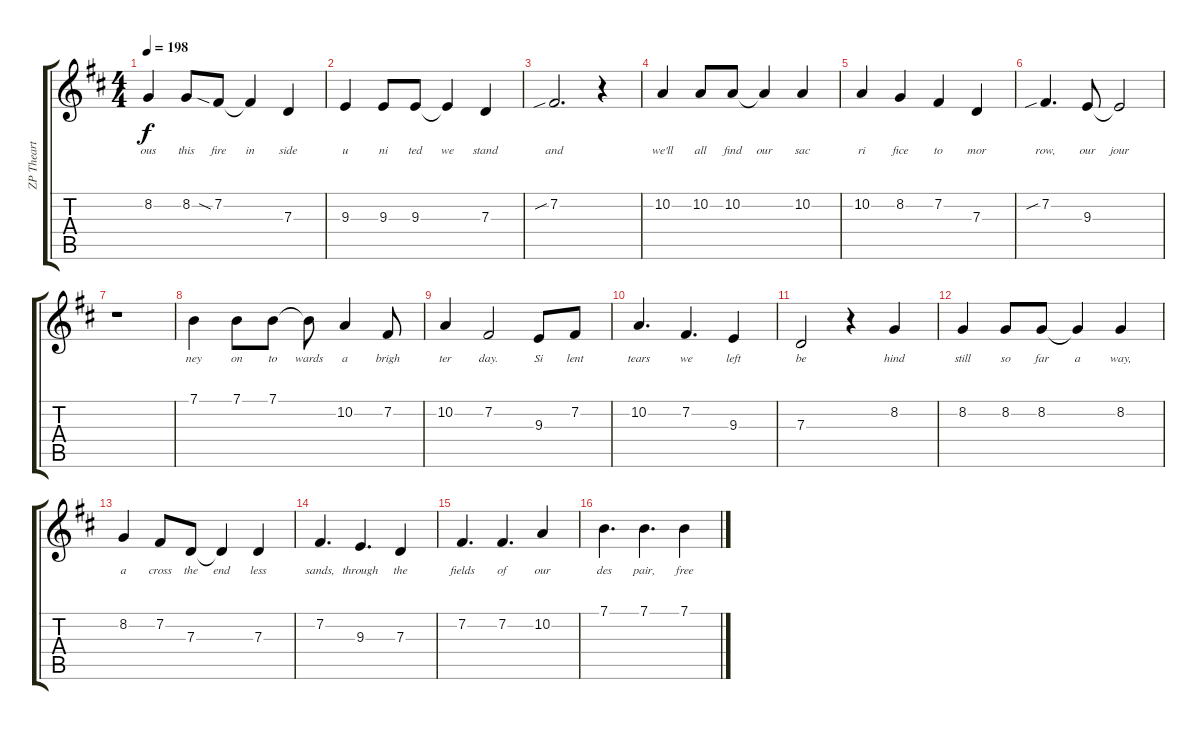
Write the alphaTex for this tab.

\track ("ZP Theart" "ZP Theart") {instrument lead2sawtooth}
\staff {score tabs}
\tuning (E4 B3 G3 D3 A2 E2) {hide}
\ts (4 4)
\tempo 198
\clef g2
\ks bminor
8.2.4{lyrics (0 "ous") lyrics (1 "") lyrics (2 "") lyrics (3 "") lyrics (4 "") dy f} 8.2.8{lyrics (0 "this") lyrics (1 "") lyrics (2 "") lyrics (3 "") lyrics (4 "")} 7.2{sia}.8{lyrics (0 "fire") lyrics (1 "") lyrics (2 "") lyrics (3 "") lyrics (4 "")} 7.2{t}.4{lyrics (0 "in") lyrics (1 "") lyrics (2 "") lyrics (3 "") lyrics (4 "")} 7.3.4{lyrics (0 "side") lyrics (1 "") lyrics (2 "") lyrics (3 "") lyrics (4 "")} |
9.3.4{lyrics (0 "u") lyrics (1 "") lyrics (2 "") lyrics (3 "") lyrics (4 "")} 9.3.8{lyrics (0 "ni") lyrics (1 "") lyrics (2 "") lyrics (3 "") lyrics (4 "")} 9.3.8{lyrics (0 "ted") lyrics (1 "") lyrics (2 "") lyrics (3 "") lyrics (4 "")} 9.3{t}.4{lyrics (0 "we") lyrics (1 "") lyrics (2 "") lyrics (3 "") lyrics (4 "")} 7.3.4{lyrics (0 "stand") lyrics (1 "") lyrics (2 "") lyrics (3 "") lyrics (4 "")} |
7.2{sib}.2{d lyrics (0 "and") lyrics (1 "") lyrics (2 "") lyrics (3 "") lyrics (4 "")} r.4 |
10.2.4{lyrics (0 "we'll") lyrics (1 "") lyrics (2 "") lyrics (3 "") lyrics (4 "")} 10.2.8{lyrics (0 "all") lyrics (1 "") lyrics (2 "") lyrics (3 "") lyrics (4 "")} 10.2.8{lyrics (0 "find") lyrics (1 "") lyrics (2 "") lyrics (3 "") lyrics (4 "")} 10.2{t}.4{lyrics (0 "our") lyrics (1 "") lyrics (2 "") lyrics (3 "") lyrics (4 "")} 10.2.4{lyrics (0 "sac") lyrics (1 "") lyrics (2 "") lyrics (3 "") lyrics (4 "")} |
10.2.4{lyrics (0 "ri") lyrics (1 "") lyrics (2 "") lyrics (3 "") lyrics (4 "")} 8.2.4{lyrics (0 "fice") lyrics (1 "") lyrics (2 "") lyrics (3 "") lyrics (4 "")} 7.2.4{lyrics (0 "to") lyrics (1 "") lyrics (2 "") lyrics (3 "") lyrics (4 "")} 7.3.4{lyrics (0 "mor") lyrics (1 "") lyrics (2 "") lyrics (3 "") lyrics (4 "")} |
7.2{sib}.4{d lyrics (0 "row,") lyrics (1 "") lyrics (2 "") lyrics (3 "") lyrics (4 "")} 9.3.8{lyrics (0 "our") lyrics (1 "") lyrics (2 "") lyrics (3 "") lyrics (4 "")} 9.3{t}.2{lyrics (0 "jour") lyrics (1 "") lyrics (2 "") lyrics (3 "") lyrics (4 "")} |
r.1 |
7.1.4{lyrics (0 "ney") lyrics (1 "") lyrics (2 "") lyrics (3 "") lyrics (4 "")} 7.1.8{lyrics (0 "on") lyrics (1 "") lyrics (2 "") lyrics (3 "") lyrics (4 "")} 7.1.8{lyrics (0 "to") lyrics (1 "") lyrics (2 "") lyrics (3 "") lyrics (4 "")} 7.1{t}.8{lyrics (0 "wards") lyrics (1 "") lyrics (2 "") lyrics (3 "") lyrics (4 "")} 10.2.4{lyrics (0 "a") lyrics (1 "") lyrics (2 "") lyrics (3 "") lyrics (4 "")} 7.2.8{lyrics (0 "brigh") lyrics (1 "") lyrics (2 "") lyrics (3 "") lyrics (4 "")} |
10.2.4{lyrics (0 "ter") lyrics (1 "") lyrics (2 "") lyrics (3 "") lyrics (4 "")} 7.2.2{lyrics (0 "day.") lyrics (1 "") lyrics (2 "") lyrics (3 "") lyrics (4 "")} 9.3.8{lyrics (0 "Si") lyrics (1 "") lyrics (2 "") lyrics (3 "") lyrics (4 "")} 7.2.8{lyrics (0 "lent") lyrics (1 "") lyrics (2 "") lyrics (3 "") lyrics (4 "")} |
10.2.4{d lyrics (0 "tears") lyrics (1 "") lyrics (2 "") lyrics (3 "") lyrics (4 "")} 7.2.4{d lyrics (0 "we") lyrics (1 "") lyrics (2 "") lyrics (3 "") lyrics (4 "")} 9.3.4{lyrics (0 "left") lyrics (1 "") lyrics (2 "") lyrics (3 "") lyrics (4 "")} |
7.3.2{lyrics (0 "be") lyrics (1 "") lyrics (2 "") lyrics (3 "") lyrics (4 "")} r.4 8.2.4{lyrics (0 "hind") lyrics (1 "") lyrics (2 "") lyrics (3 "") lyrics (4 "")} |
8.2.4{lyrics (0 "still") lyrics (1 "") lyrics (2 "") lyrics (3 "") lyrics (4 "")} 8.2.8{lyrics (0 "so") lyrics (1 "") lyrics (2 "") lyrics (3 "") lyrics (4 "")} 8.2.8{lyrics (0 "far") lyrics (1 "") lyrics (2 "") lyrics (3 "") lyrics (4 "")} 8.2{t}.4{lyrics (0 "a") lyrics (1 "") lyrics (2 "") lyrics (3 "") lyrics (4 "")} 8.2.4{lyrics (0 "way,") lyrics (1 "") lyrics (2 "") lyrics (3 "") lyrics (4 "")} |
8.2.4{lyrics (0 "a") lyrics (1 "") lyrics (2 "") lyrics (3 "") lyrics (4 "")} 7.2.8{lyrics (0 "cross") lyrics (1 "") lyrics (2 "") lyrics (3 "") lyrics (4 "")} 7.3.8{lyrics (0 "the") lyrics (1 "") lyrics (2 "") lyrics (3 "") lyrics (4 "")} 7.3{t}.4{lyrics (0 "end") lyrics (1 "") lyrics (2 "") lyrics (3 "") lyrics (4 "")} 7.3.4{lyrics (0 "less") lyrics (1 "") lyrics (2 "") lyrics (3 "") lyrics (4 "")} |
7.2.4{d lyrics (0 "sands,") lyrics (1 "") lyrics (2 "") lyrics (3 "") lyrics (4 "")} 9.3.4{d lyrics (0 "through") lyrics (1 "") lyrics (2 "") lyrics (3 "") lyrics (4 "")} 7.3.4{lyrics (0 "the") lyrics (1 "") lyrics (2 "") lyrics (3 "") lyrics (4 "")} |
7.2.4{d lyrics (0 "fields") lyrics (1 "") lyrics (2 "") lyrics (3 "") lyrics (4 "")} 7.2.4{d lyrics (0 "of") lyrics (1 "") lyrics (2 "") lyrics (3 "") lyrics (4 "")} 10.2.4{lyrics (0 "our") lyrics (1 "") lyrics (2 "") lyrics (3 "") lyrics (4 "")} |
7.1.4{d lyrics (0 "des") lyrics (1 "") lyrics (2 "") lyrics (3 "") lyrics (4 "")} 7.1.4{d lyrics (0 "pair,") lyrics (1 "") lyrics (2 "") lyrics (3 "") lyrics (4 "")} 7.1.4{lyrics (0 "free") lyrics (1 "") lyrics (2 "") lyrics (3 "") lyrics (4 "")}
